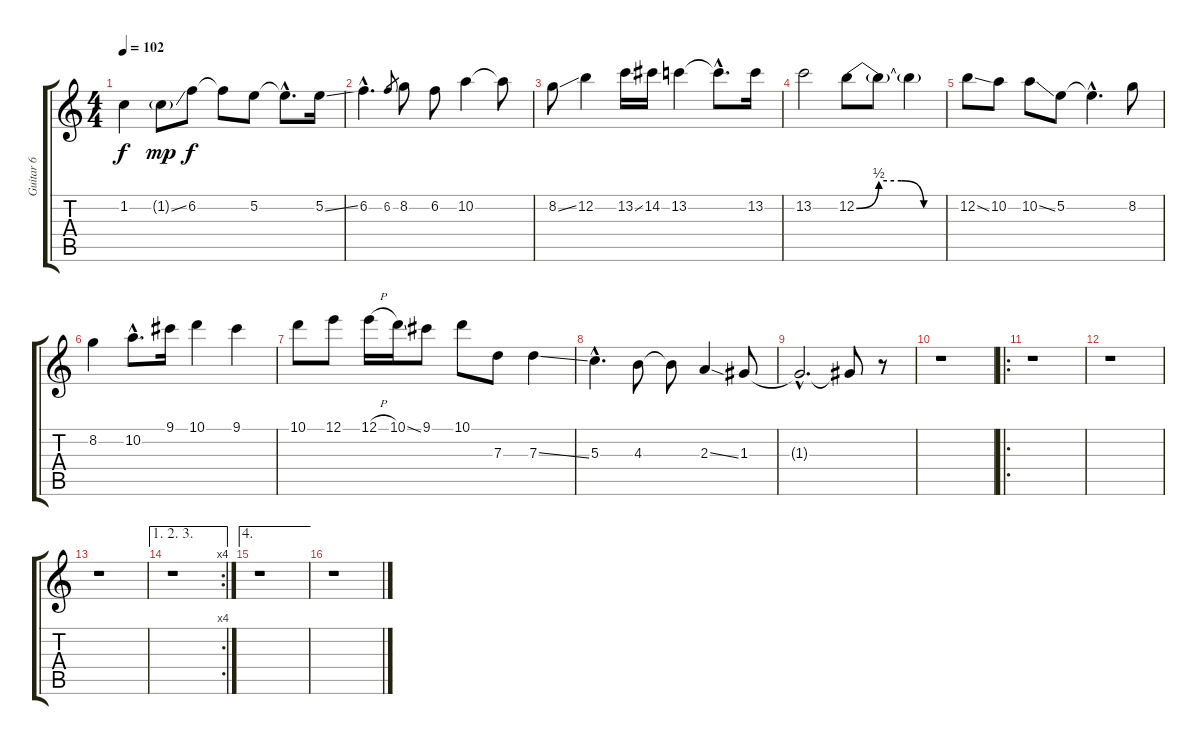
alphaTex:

\track ("Guitar 6" "Guitar 6") {instrument distortionguitar}
\staff {score tabs}
\tuning (E4 B3 G3 D3 A2 D2) {hide}
\ts (4 4)
\tempo 102
\clef g2
\ks c
1.2{t}.4{dy f} 1.2{ss g}.8{dy mp} 6.2.8{dy f} 6.2{t}.8 5.2.8 5.2{hac t}.8{d} 5.2{ss}.16 |
6.2{hac}.4{d} 6.2.8{gr} 8.2.8 6.2.8 10.2.4 10.2{t}.8 |
8.2{ss}.8 12.2.4 13.2{ss}.16 14.2.16 13.2.4 13.2{hac t}.8{d} 13.2.16 |
13.2.2 12.2{be (custom 0 0 15 2 30 2 45 0 60 0)}.8 12.2{t}.8 12.2{t}.4 |
12.2{ss}.8 10.2.8 10.2{ss}.8 5.2.8 5.2{hac t}.4{d} 8.2.8 |
8.2.4 10.2{hac}.8{d} 9.1.16 10.1.4 9.1.4 |
10.1.8 12.1.8 12.1{h}.16 10.1{ss}.16 9.1.8 10.1.8 7.3.8 7.3{ss}.4 |
5.3{hac}.4{d} 4.3.8 4.3{t}.8 2.3{ss}.4 1.3.8 |
1.3{hac t}.2{d} 1.3{t}.8 r.8 |
r.1 |
\ro
r.1 |
r.1 |
r.1 |
\ae (1 2 3)
\rc 4
r.1 |
\ae 4
r.1 |
r.1
